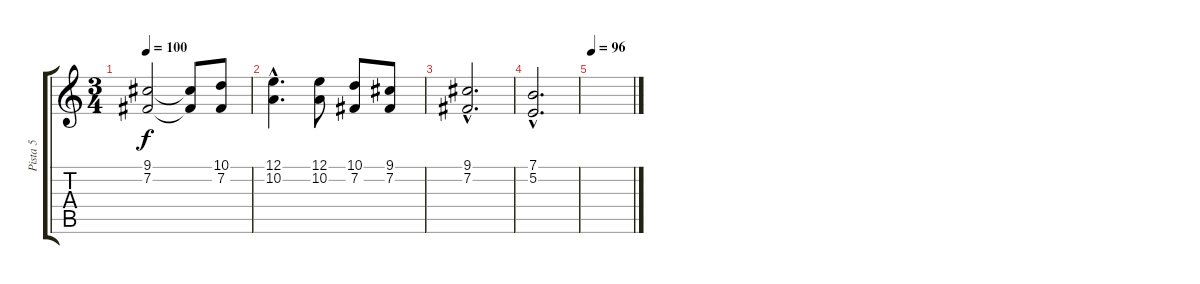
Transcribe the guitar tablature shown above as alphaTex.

\track ("Pista 5" "Pista 5") {instrument stringensemble1}
\staff {score tabs}
\tuning (E4 B3 G3 D3 A2 E2) {hide}
\ts (3 4)
\tempo 100
\clef g2
\ks c
(9.1 7.2).2{dy f} (9.1{t} 7.2{t}).8 (10.1 7.2).8 |
(12.1{hac} 10.2{hac}).4{d} (12.1 10.2).8 (10.1 7.2).8 (9.1 7.2).8 |
(9.1{hac} 7.2{hac}).2{d} |
(7.1{hac} 5.2{hac}).2{d} |
\tempo 96
